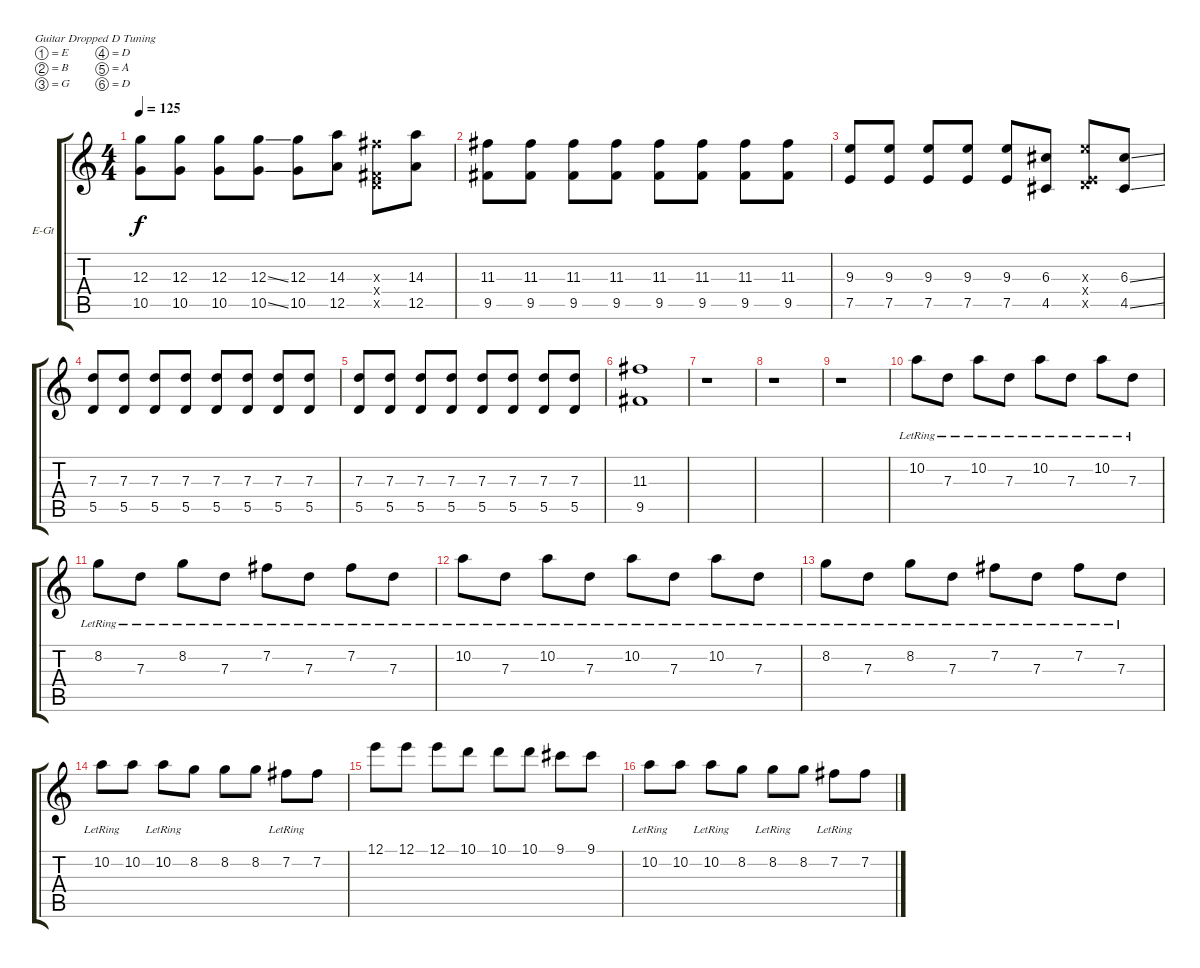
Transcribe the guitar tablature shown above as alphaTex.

\bracketExtendMode groupsimilarinstruments
\firstSystemTrackNameOrientation horizontal
\otherSystemsTrackNameOrientation horizontal
\track ("Jack Barakat" "E-Gt") {instrument distortionguitar}
\staff {score tabs}
\tuning (E4 B3 G3 D3 A2 D2)
\ts (4 4)
\tempo 125
\clef g2
\ks c
(12.3 10.5).8{dy f} (12.3 10.5).8 (12.3 10.5).8 (12.3{ss} 10.5{ss}).8 (12.3 10.5).8 (14.3 12.5).8 (11.3{x} 9.5{x} 0.4{x}).8 (14.3 12.5).8 |
(11.3 9.5).8 (11.3 9.5).8 (11.3 9.5).8 (11.3 9.5).8 (11.3 9.5).8 (11.3 9.5).8 (11.3 9.5).8 (11.3 9.5).8 |
(9.3 7.5).8 (9.3 7.5).8 (9.3 7.5).8 (9.3 7.5).8 (9.3 7.5).8 (6.3 4.5).8 (9.3{x} 7.5{x} 0.4{x}).8 (6.3{ss} 4.5{ss}).8 |
(7.3 5.5).8 (7.3 5.5).8 (7.3 5.5).8 (7.3 5.5).8 (7.3 5.5).8 (7.3 5.5).8 (7.3 5.5).8 (7.3 5.5).8 |
(7.3 5.5).8 (7.3 5.5).8 (7.3 5.5).8 (7.3 5.5).8 (7.3 5.5).8 (7.3 5.5).8 (7.3 5.5).8 (7.3 5.5).8 |
(11.3 9.5).1 |
r.1 |
r.1 |
r.1 |
10.2{lr}.8 7.3{lr}.8 10.2{lr}.8 7.3{lr}.8 10.2{lr}.8 7.3{lr}.8 10.2{lr}.8 7.3{lr}.8 |
8.2{lr}.8 7.3{lr}.8 8.2{lr}.8 7.3{lr}.8 7.2{lr}.8 7.3{lr}.8 7.2{lr}.8 7.3{lr}.8 |
10.2{lr}.8 7.3{lr}.8 10.2{lr}.8 7.3{lr}.8 10.2{lr}.8 7.3{lr}.8 10.2{lr}.8 7.3{lr}.8 |
8.2{lr}.8 7.3{lr}.8 8.2{lr}.8 7.3{lr}.8 7.2{lr}.8 7.3{lr}.8 7.2{lr}.8 7.3{lr}.8 |
10.2{lr}.8 10.2.8 10.2{lr}.8 8.2.8 8.2.8 8.2.8 7.2{lr}.8 7.2.8 |
12.1.8 12.1.8 12.1.8 10.1.8 10.1.8 10.1.8 9.1.8 9.1.8 |
10.2{lr}.8 10.2.8 10.2{lr}.8 8.2.8 8.2{lr}.8 8.2.8 7.2{lr}.8 7.2.8
